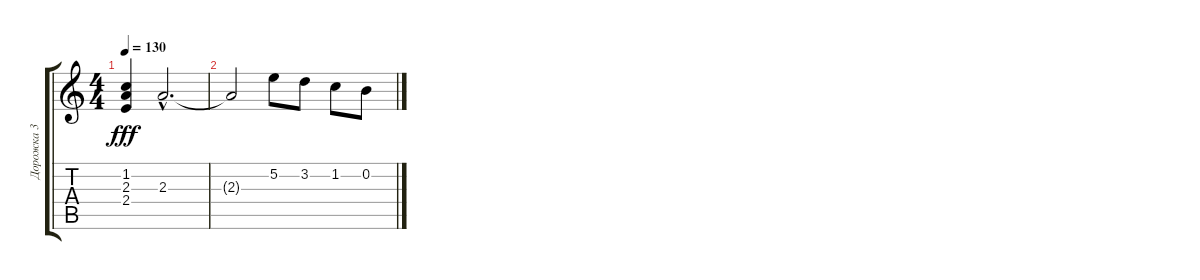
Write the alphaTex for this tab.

\track ("Дорожка 3" "Дорожка 3") {instrument acousticguitarsteel}
\staff {score tabs}
\tuning (E4 B3 G3 D3 A2 E2) {hide}
\ts (4 4)
\tempo 130
\clef g2
\ks c
(1.2 2.3 2.4).4{dy fff} 2.3{hac}.2{d} |
2.3{t}.2 5.2.8 3.2.8 1.2.8 0.2.8
